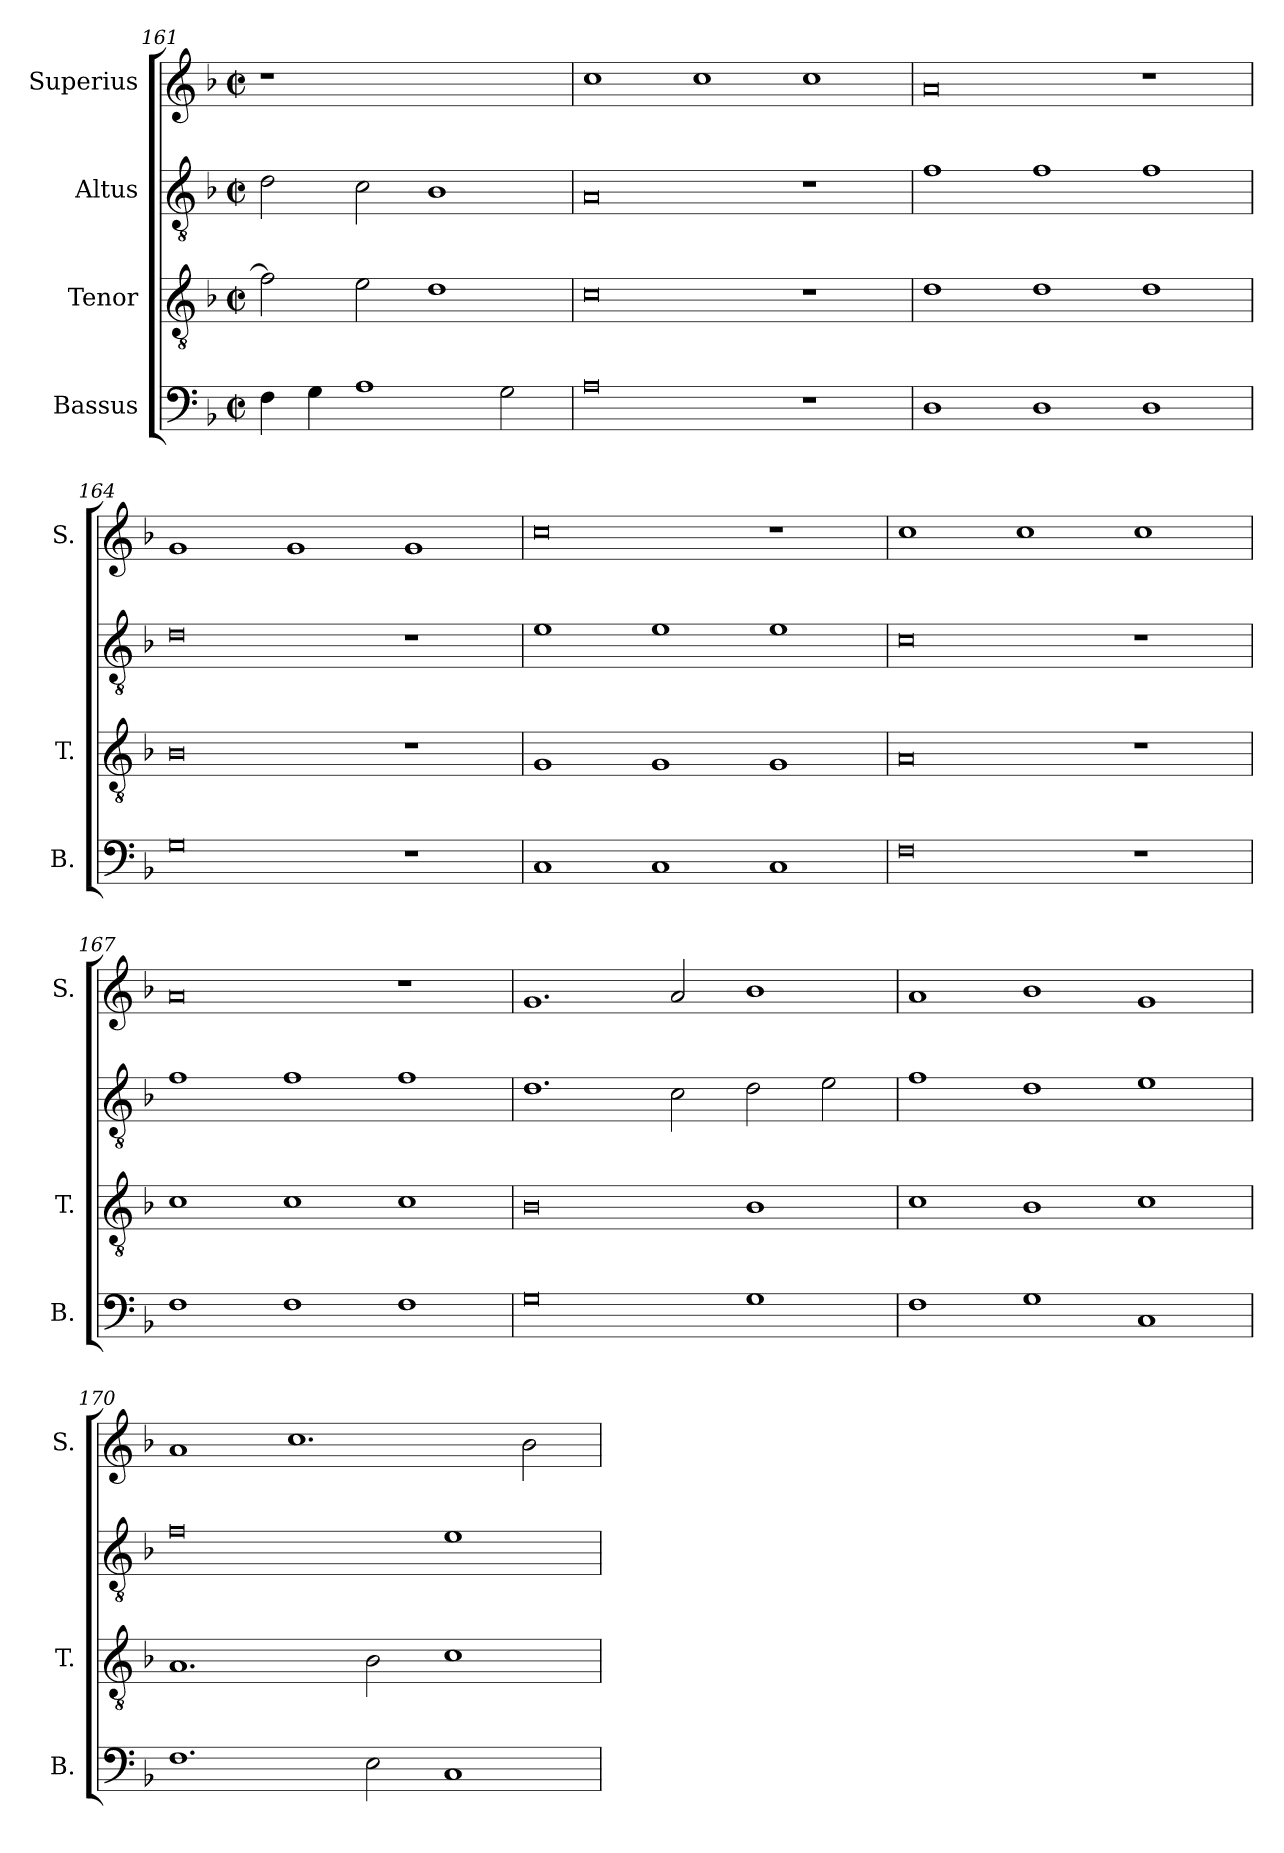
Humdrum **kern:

**kern	**kern	**kern	**kern
*part4	*part3	*part2	*part1
*staff4	*staff3	*staff2	*staff1
*I"Bassus	*I"Tenor	*I"Altus	*I"Superius
*I'B.	*I'T.	*	*I'S.
!!LO:PB:g=z
*clefF4	*clefGv2	*clefGv2	*clefG2
*	*ITrd7c12	*ITrd7c12	*
*k[b-]	*k[b-]	*k[b-]	*k[b-]
*F:	*F:	*F:	*F:
*M2/2	*M2/2	*M2/2	*M2/2
*met(c|)	*met(c|)	*met(c|)	*met(c|)
=161	=161	=161	=161
!	!	!	!LO:N:vis=1
4Fi\	2Fi\]	2Di\	1r
4Gi\	.	.	.
1Ai	2Ei\	2Ci\	.
.	1Di	1BB-i	1ryy
2Gi\	.	.	.
=162	=162	=162	=162
0Ai	0Ci	0AAi	1cci
.	.	.	1cci
1r	1r	1r	1cci
=163	=163	=163	=163
1Di	1Di	1Fi	0ai
1Di	1Di	1Fi	.
1Di	1Di	1Fi	1r
=164	=164	=164	=164
0Gi	0BB-i	0Di	1gi
.	.	.	1gi
1r	1r	1r	1gi
!!LO:LB:g=z
=165	=165	=165	=165
1Ci	1GGi	1Ei	0cci
1Ci	1GGi	1Ei	.
1Ci	1GGi	1Ei	1r
=166	=166	=166	=166
0Fi	0AAi	0Ci	1cci
.	.	.	1cci
1r	1r	1r	1cci
=167	=167	=167	=167
1Fi	1Ci	1Fi	0ai
1Fi	1Ci	1Fi	.
1Fi	1Ci	1Fi	1r
=168	=168	=168	=168
0Gi	0BB-i	1.Di	1.gi
.	.	2Ci\	2ai/
1Gi	1BB-i	2Di\	1b-i
.	.	2Ei\	.
!!LO:PB:g=z
=169	=169	=169	=169
1Fi	1Ci	1Fi	1ai
1Gi	1BB-i	1Di	1b-i
1Ci	1Ci	1Ei	1gi
=170	=170	=170	=170
1.Fi	1.AAi	0Fi	1ai
.	.	.	1.cci
2Ei\	2BB-i\	.	.
1Ci	1Ci	1Ei	.
.	.	.	2b-i\
=	=	=	=
*-	*-	*-	*-
